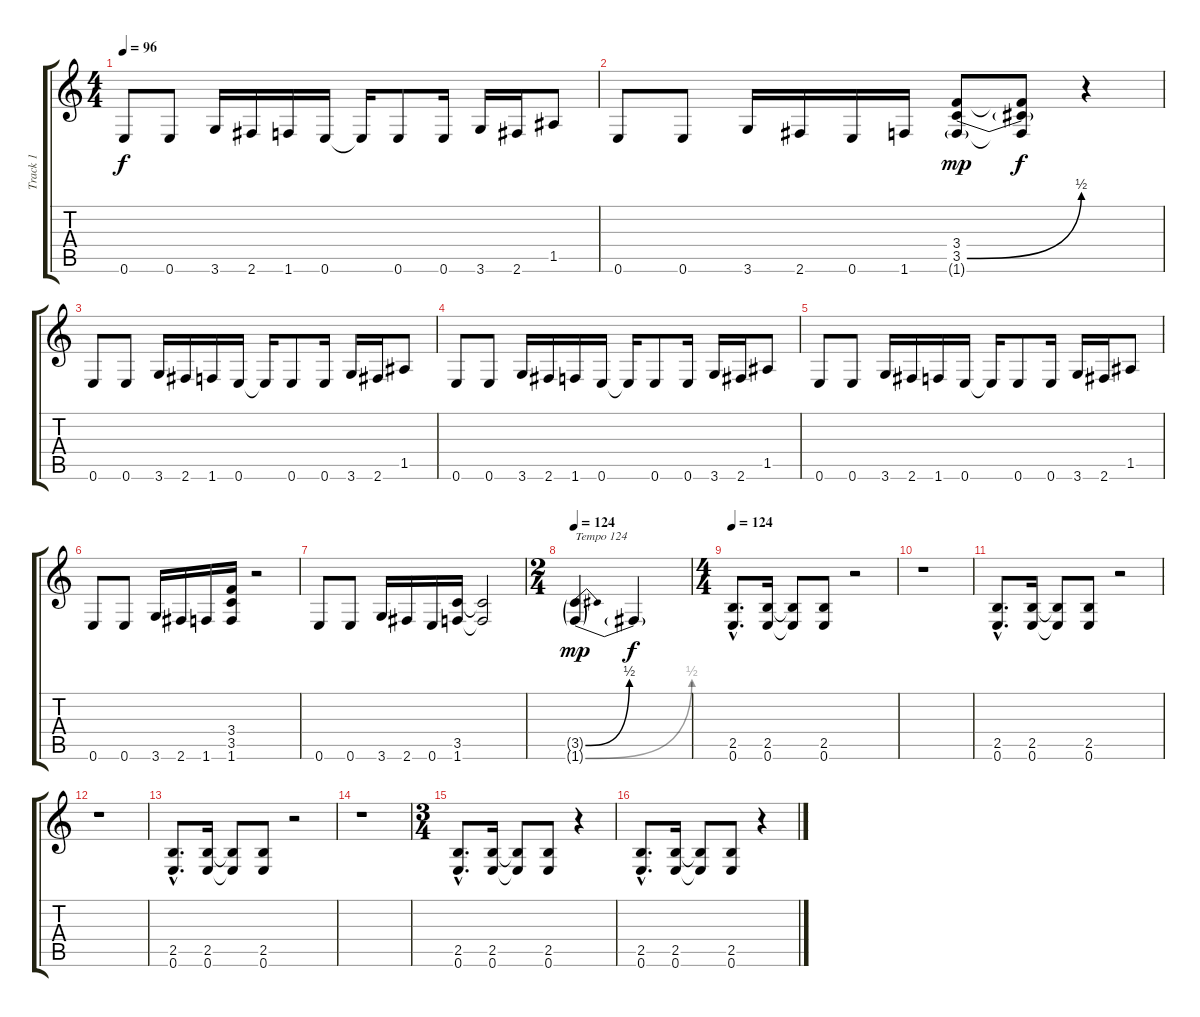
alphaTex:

\track ("Track 1" "Track 1") {instrument overdrivenguitar}
\staff {score tabs}
\tuning (E4 B3 G3 D3 A2 E2) {hide}
\ts (4 4)
\tempo 96
\clef g2
\ks c
0.6.8{dy f} 0.6.8 3.6.16 2.6.16 1.6.16 0.6.16 0.6{t}.16 0.6.8 0.6.16 3.6.16 2.6.16 1.5.8 |
0.6.8 0.6.8 3.6.16 2.6.16 0.6.16 1.6.16 (3.4 3.5{be (bend 0 0 60 2)} 1.6{g}).8{dy mp} (3.4{t} 3.5{t} 1.6{t}).8{dy f} r.4 |
0.6.8{instrument overdrivenguitar} 0.6.8 3.6.16 2.6.16 1.6.16 0.6.16 0.6{t}.16 0.6.8 0.6.16 3.6.16 2.6.16 1.5.8 |
0.6.8 0.6.8 3.6.16 2.6.16 1.6.16 0.6.16 0.6{t}.16 0.6.8 0.6.16 3.6.16 2.6.16 1.5.8 |
0.6.8 0.6.8 3.6.16 2.6.16 1.6.16 0.6.16 0.6{t}.16 0.6.8 0.6.16 3.6.16 2.6.16 1.5.8 |
0.6.8 0.6.8 3.6.16 2.6.16 1.6.16 (3.4 3.5 1.6).16 r.2 |
0.6.8 0.6.8 3.6.16 2.6.16 0.6.16 (3.5 1.6).16 (3.5{t} 1.6{t}).2 |
\ts (2 4)
\tempo 124
(3.5{be (bend 0 0 60 2) g} 1.6{be (bend 0 0 60 2) g}).4{txt "Tempo 124" dy mp} 1.6{t}.4{dy f} |
\ts (4 4)
\tempo 124
(2.5{hac} 0.6{hac}).8{d} (2.5 0.6).16 (2.5{t} 0.6{t}).8 (2.5 0.6).8 r.2 |
r.1 |
(2.5{hac} 0.6{hac}).8{d} (2.5 0.6).16 (2.5{t} 0.6{t}).8 (2.5 0.6).8 r.2 |
r.1 |
(2.5{hac} 0.6{hac}).8{d} (2.5 0.6).16 (2.5{t} 0.6{t}).8 (2.5 0.6).8 r.2 |
r.1 |
\ts (3 4)
(2.5{hac} 0.6{hac}).8{d} (2.5 0.6).16 (2.5{t} 0.6{t}).8 (2.5 0.6).8 r.4 |
(2.5{hac} 0.6{hac}).8{d} (2.5 0.6).16 (2.5{t} 0.6{t}).8 (2.5 0.6).8 r.4
